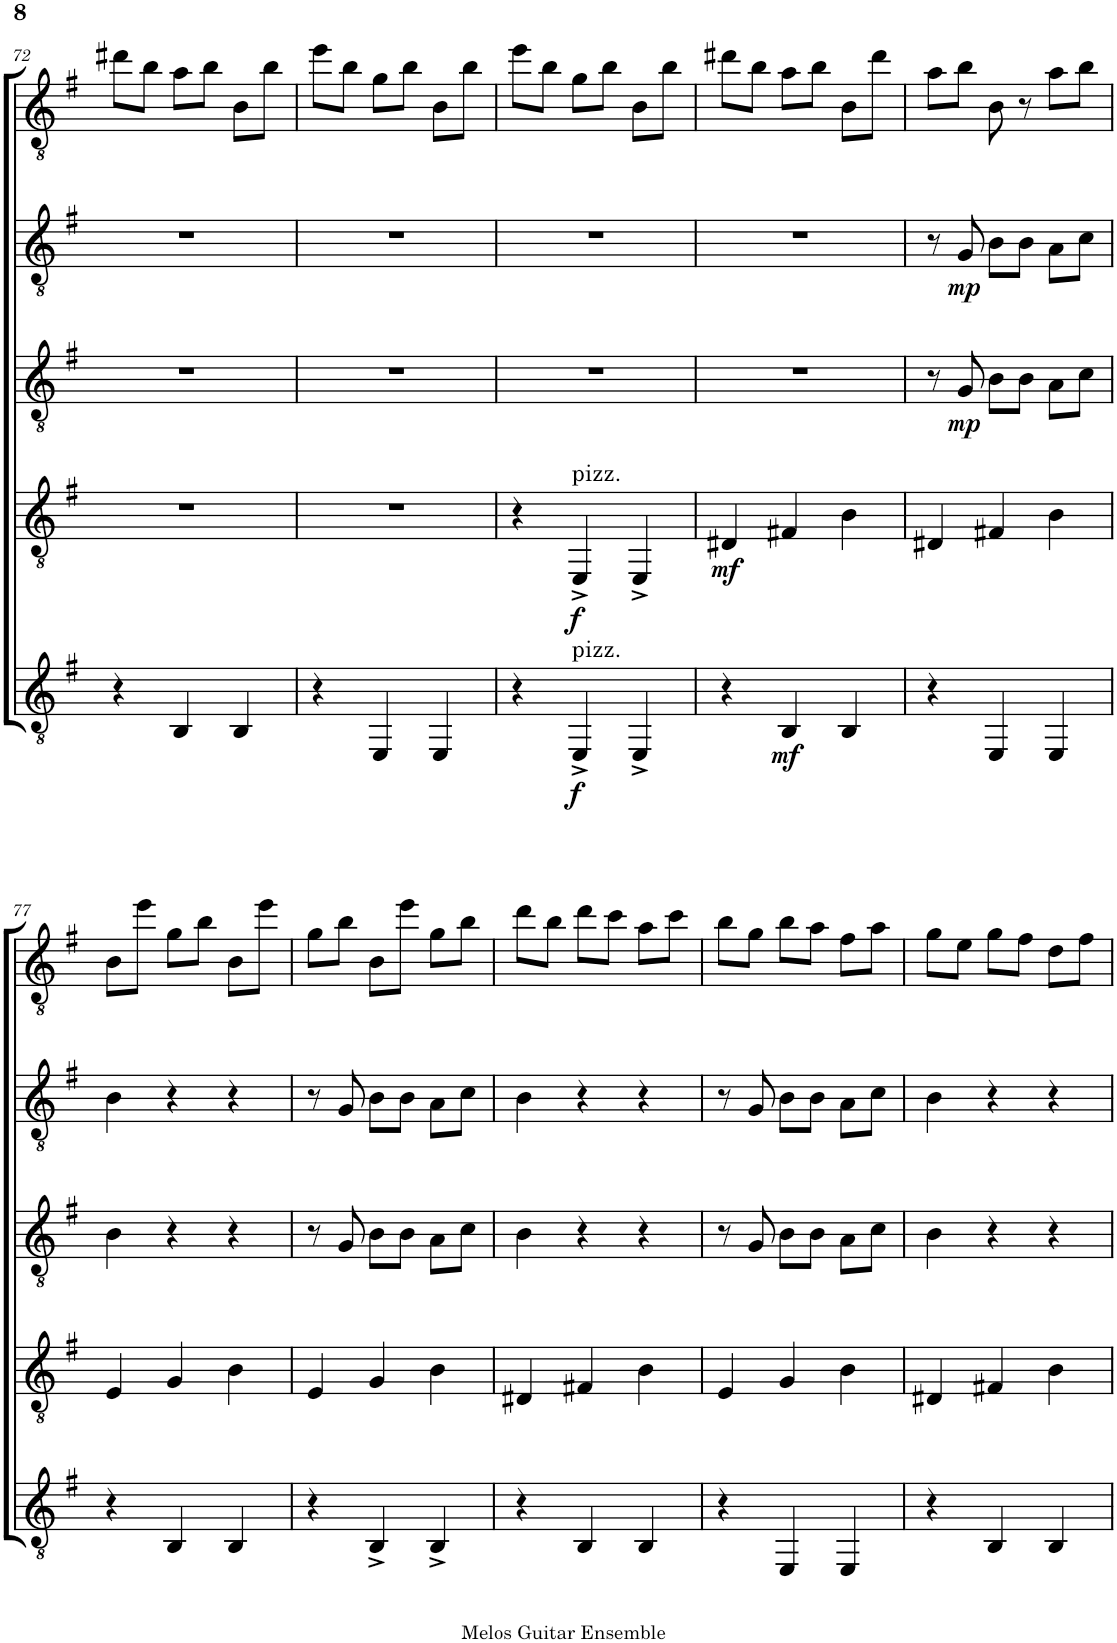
**kern	**dynam	**kern	**dynam	**kern	**dynam	**kern	**dynam	**kern
*part5	*part5	*part4	*part4	*part3	*part3	*part2	*part2	*part1
*staff5	*staff5	*staff4	*staff4	*staff3	*staff3	*staff2	*staff2	*staff1
*I"Gt-5	*	*I"Gt-4	*	*I"Gt-3	*	*I"Gt-2	*	*I"Gt-1
!!LO:PB:g=z
*clefGv2	*	*clefGv2	*	*clefGv2	*	*clefGv2	*	*clefGv2
*k[f#]	*	*k[f#]	*	*k[f#]	*	*k[f#]	*	*k[f#]
*M3/4	*	*M3/4	*	*M3/4	*	*M3/4	*	*M3/4
=72	=72	=72	=72	=72	=72	=72	=72	=72
4r	.	2.r	.	2.r	.	2.r	.	8dd#X\L
.	.	.	.	.	.	.	.	8b\J
4BB/	.	.	.	.	.	.	.	8a\L
.	.	.	.	.	.	.	.	8b\J
4BB/	.	.	.	.	.	.	.	8B\L
.	.	.	.	.	.	.	.	8b\J
=73	=73	=73	=73	=73	=73	=73	=73	=73
4r	.	2.r	.	2.r	.	2.r	.	8ee\L
.	.	.	.	.	.	.	.	8b\J
4EE/	.	.	.	.	.	.	.	8g\L
.	.	.	.	.	.	.	.	8b\J
4EE/	.	.	.	.	.	.	.	8B\L
.	.	.	.	.	.	.	.	8b\J
=74	=74	=74	=74	=74	=74	=74	=74	=74
4r	.	4r	.	2.r	.	2.r	.	8ee\L
.	.	.	.	.	.	.	.	8b\J
!	!	!LO:TX:a:t=pizz.	!	!	!	!	!	!
!LO:TX:a:t=pizz.	!	!	!	!	!	!	!	!
!	!LO:DY:b	!	!LO:DY:b	!	!	!	!	!
4EE^/	f	4EE^/	f	.	.	.	.	8g\L
.	.	.	.	.	.	.	.	8b\J
4EE^/	.	4EE^/	.	.	.	.	.	8B\L
.	.	.	.	.	.	.	.	8b\J
=75	=75	=75	=75	=75	=75	=75	=75	=75
!	!	!	!LO:DY:b	!	!	!	!	!
4r	.	4D#X/	mf	2.r	.	2.r	.	8dd#X\L
.	.	.	.	.	.	.	.	8b\J
!	!LO:DY:b	!	!	!	!	!	!	!
4BB/	mf	4F#X/	.	.	.	.	.	8a\L
.	.	.	.	.	.	.	.	8b\J
4BB/	.	4B\	.	.	.	.	.	8B\L
.	.	.	.	.	.	.	.	8dd#\J
=76	=76	=76	=76	=76	=76	=76	=76	=76
4r	.	4D#X/	.	8r	.	8r	.	8a\L
!	!	!	!	!	!LO:DY:b	!	!LO:DY:b	!
.	.	.	.	8G/	mp	8G/	mp	8b\J
4EE/	.	4F#X/	.	8B\L	.	8B\L	.	8B\
.	.	.	.	8B\J	.	8B\J	.	8r
4EE/	.	4B\	.	8A\L	.	8A\L	.	8a\L
.	.	.	.	8c\J	.	8c\J	.	8b\J
!!LO:LB:g=z
=77	=77	=77	=77	=77	=77	=77	=77	=77
4r	.	4E/	.	4B\	.	4B\	.	8B\L
.	.	.	.	.	.	.	.	8ee\J
4BB/	.	4G/	.	4r	.	4r	.	8g\L
.	.	.	.	.	.	.	.	8b\J
4BB/	.	4B\	.	4r	.	4r	.	8B\L
.	.	.	.	.	.	.	.	8ee\J
=78	=78	=78	=78	=78	=78	=78	=78	=78
4r	.	4E/	.	8r	.	8r	.	8g\L
.	.	.	.	8G/	.	8G/	.	8b\J
4BB^/	.	4G/	.	8B\L	.	8B\L	.	8B\L
.	.	.	.	8B\J	.	8B\J	.	8ee\J
4BB^/	.	4B\	.	8A\L	.	8A\L	.	8g\L
.	.	.	.	8c\J	.	8c\J	.	8b\J
=79	=79	=79	=79	=79	=79	=79	=79	=79
4r	.	4D#X/	.	4B\	.	4B\	.	8dd\L
.	.	.	.	.	.	.	.	8b\J
4BB/	.	4F#X/	.	4r	.	4r	.	8dd\L
.	.	.	.	.	.	.	.	8cc\J
4BB/	.	4B\	.	4r	.	4r	.	8a\L
.	.	.	.	.	.	.	.	8cc\J
=80	=80	=80	=80	=80	=80	=80	=80	=80
4r	.	4E/	.	8r	.	8r	.	8b\L
.	.	.	.	8G/	.	8G/	.	8g\J
4EE/	.	4G/	.	8B\L	.	8B\L	.	8b\L
.	.	.	.	8B\J	.	8B\J	.	8a\J
4EE/	.	4B\	.	8A\L	.	8A\L	.	8f#\L
.	.	.	.	8c\J	.	8c\J	.	8a\J
=81	=81	=81	=81	=81	=81	=81	=81	=81
4r	.	4D#X/	.	4B\	.	4B\	.	8g\L
.	.	.	.	.	.	.	.	8e\J
4BB/	.	4F#X/	.	4r	.	4r	.	8g\L
.	.	.	.	.	.	.	.	8f#\J
4BB/	.	4B\	.	4r	.	4r	.	8d\L
.	.	.	.	.	.	.	.	8f#\J
=	=	=	=	=	=	=	=	=
*-	*-	*-	*-	*-	*-	*-	*-	*-
